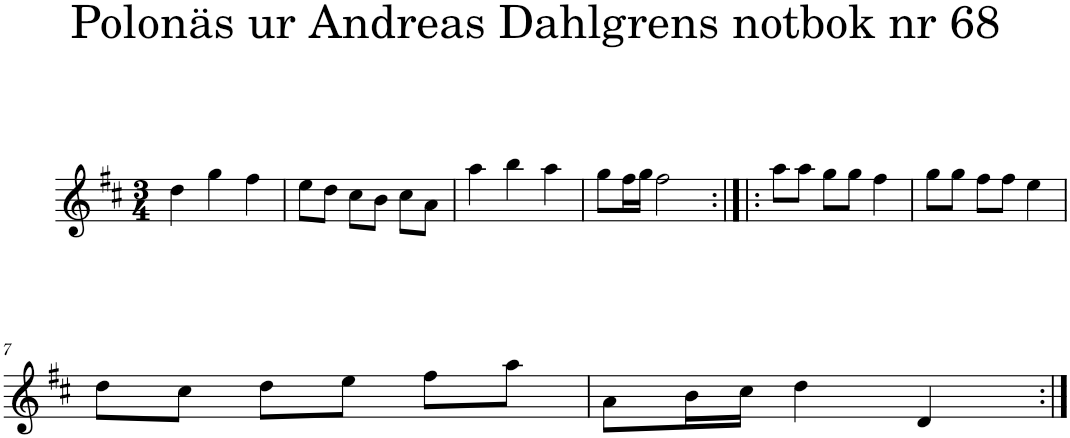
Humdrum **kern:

**kern
*part1
*staff1
*I"Piano
*I'Pno
*clefG2
*k[f#c#]
*D:
*M3/4
=1
4dd\
4gg\
4ff#\
=2
8ee\L
8dd\J
8cc#\L
8b\J
8cc#\L
8a\J
=3
4aa\
4bb\
4aa\
=4
8gg\L
16ff#\L
16gg\JJ
2ff#\
=5:|!|:
8aa\L
8aa\J
8gg\L
8gg\J
4ff#\
=6
8gg\L
8gg\J
8ff#\L
8ff#\J
4ee\
!!LO:LB:g=z
=7
8dd\L
8cc#\J
8dd\L
8ee\J
8ff#\L
8aa\J
=8
8a\L
16b\L
16cc#\JJ
4dd\
4d/
=:|!
*-
